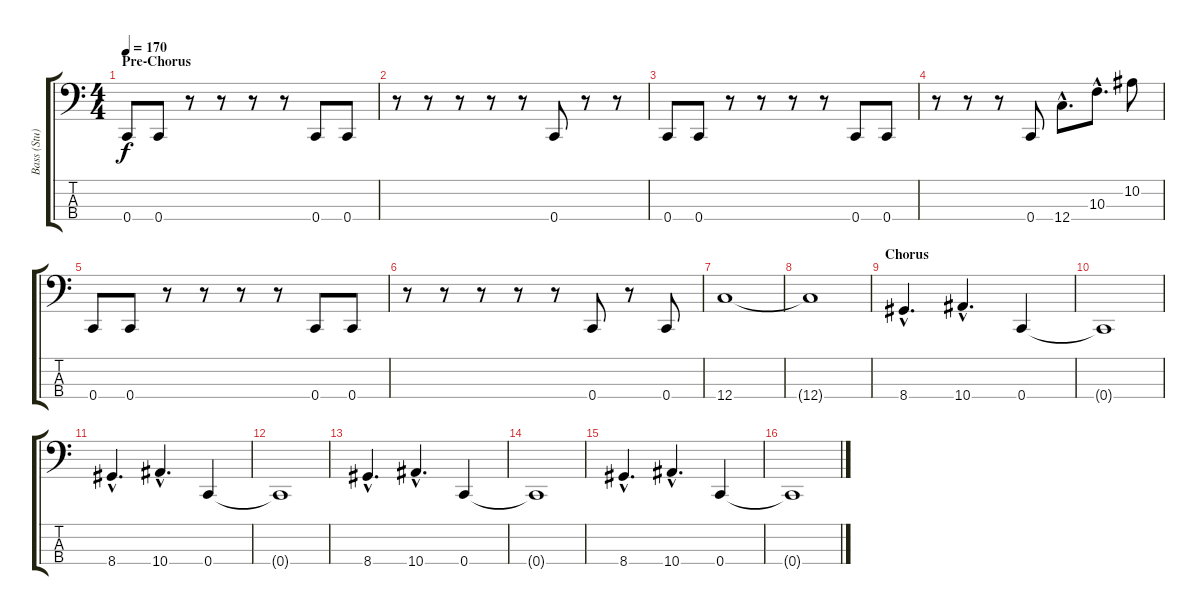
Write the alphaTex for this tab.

\track ("Bass (Stu)" "Bass (Stu)") {instrument electricbassfinger}
\staff {score tabs}
\tuning (F2 C2 G1 C1) {hide}
\ts (4 4)
\section ("" "Pre-Chorus")
\tempo 170
\clef f4
\ks c
0.4.8{dy f} 0.4.8 r.8 r.8 r.8 r.8 0.4.8 0.4.8 |
r.8 r.8 r.8 r.8 r.8 0.4.8 r.8 r.8 |
0.4.8 0.4.8 r.8 r.8 r.8 r.8 0.4.8 0.4.8 |
r.8 r.8 r.8 0.4.8 12.4{hac}.8{d} 10.3{hac}.8{d} 10.2.8 |
0.4.8 0.4.8 r.8 r.8 r.8 r.8 0.4.8 0.4.8 |
r.8 r.8 r.8 r.8 r.8 0.4.8 r.8 0.4.8 |
12.4.1 |
12.4{t}.1 |
\section ("" "Chorus")
8.4{hac}.4{d} 10.4{hac}.4{d} 0.4.4 |
0.4{t}.1 |
8.4{hac}.4{d} 10.4{hac}.4{d} 0.4.4 |
0.4{t}.1 |
8.4{hac}.4{d} 10.4{hac}.4{d} 0.4.4 |
0.4{t}.1 |
8.4{hac}.4{d} 10.4{hac}.4{d} 0.4.4 |
0.4{t}.1
